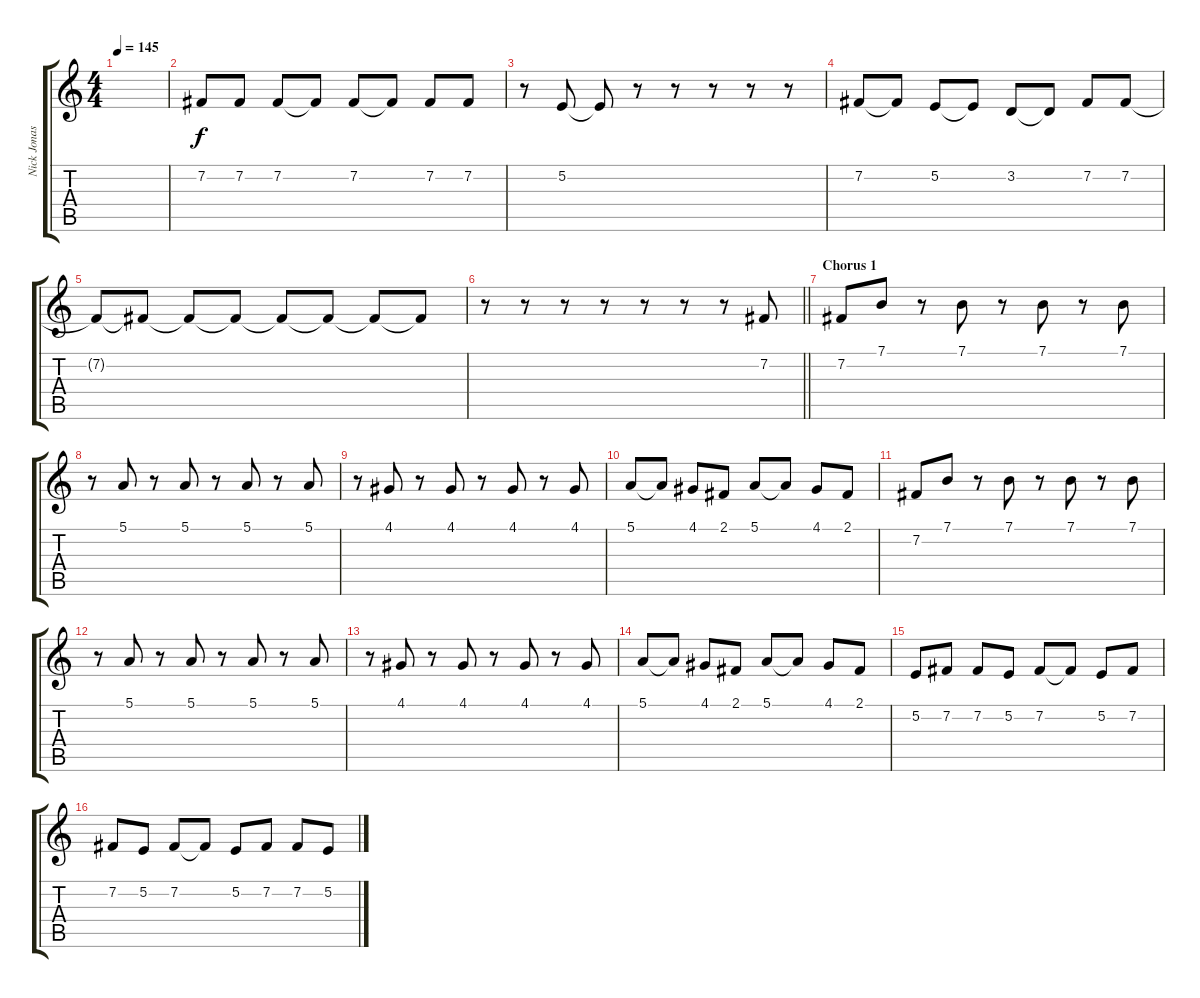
\track ("Nick Jonas" "Nick Jonas") {instrument altosax}
\staff {score tabs}
\tuning (E4 B3 G3 D3 A2 E2) {hide}
\ts (4 4)
\tempo 145
\clef g2
\ks c
|
7.2.8 7.2.8 7.2.8 7.2{t}.8 7.2.8 7.2{t}.8 7.2.8 7.2.8 |
r.8 5.2.8 5.2{t}.8 r.8 r.8 r.8 r.8 r.8 |
7.2.8 7.2{t}.8 5.2.8 5.2{t}.8 3.2.8 3.2{t}.8 7.2.8 7.2.8 |
7.2{t}.8 7.2{t}.8 7.2{t}.8 7.2{t}.8 7.2{t}.8 7.2{t}.8 7.2{t}.8 7.2{t}.8 |
\barLineRight lightlight
r.8 r.8 r.8 r.8 r.8 r.8 r.8 7.2.8 |
\section ("" "Chorus 1")
7.2.8 7.1.8 r.8 7.1.8 r.8 7.1.8 r.8 7.1.8 |
r.8 5.1.8 r.8 5.1.8 r.8 5.1.8 r.8 5.1.8 |
r.8 4.1.8 r.8 4.1.8 r.8 4.1.8 r.8 4.1.8 |
5.1.8 5.1{t}.8 4.1.8 2.1.8 5.1.8 5.1{t}.8 4.1.8 2.1.8 |
7.2.8 7.1.8 r.8 7.1.8 r.8 7.1.8 r.8 7.1.8 |
r.8 5.1.8 r.8 5.1.8 r.8 5.1.8 r.8 5.1.8 |
r.8 4.1.8 r.8 4.1.8 r.8 4.1.8 r.8 4.1.8 |
5.1.8 5.1{t}.8 4.1.8 2.1.8 5.1.8 5.1{t}.8 4.1.8 2.1.8 |
5.2.8 7.2.8 7.2.8 5.2.8 7.2.8 7.2{t}.8 5.2.8 7.2.8 |
7.2.8 5.2.8 7.2.8 7.2{t}.8 5.2.8 7.2.8 7.2.8 5.2.8
